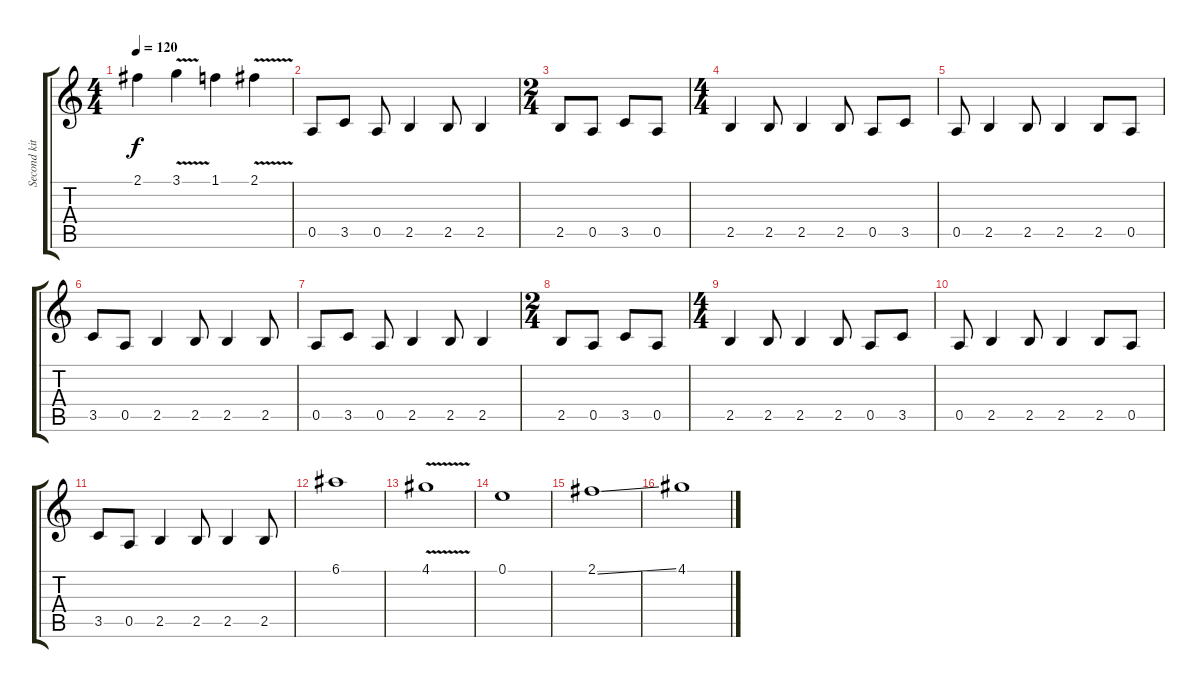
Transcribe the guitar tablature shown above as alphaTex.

\track ("Second kitara" "Second kit") {instrument overdrivenguitar}
\staff {score tabs}
\tuning (E4 B3 G3 D3 A2 D2) {hide}
\ts (4 4)
\tempo 120
\clef g2
\ks c
2.1.4{dy f} 3.1{v}.4 1.1.4 2.1{v}.4 |
0.5.8 3.5.8 0.5.8 2.5.4 2.5.8 2.5.4 |
\ts (2 4)
2.5.8 0.5.8 3.5.8 0.5.8 |
\ts (4 4)
2.5.4 2.5.8 2.5.4 2.5.8 0.5.8 3.5.8 |
0.5.8 2.5.4 2.5.8 2.5.4 2.5.8 0.5.8 |
3.5.8 0.5.8 2.5.4 2.5.8 2.5.4 2.5.8 |
0.5.8 3.5.8 0.5.8 2.5.4 2.5.8 2.5.4 |
\ts (2 4)
2.5.8 0.5.8 3.5.8 0.5.8 |
\ts (4 4)
2.5.4 2.5.8 2.5.4 2.5.8 0.5.8 3.5.8 |
0.5.8 2.5.4 2.5.8 2.5.4 2.5.8 0.5.8 |
3.5.8 0.5.8 2.5.4 2.5.8 2.5.4 2.5.8 |
6.1.1 |
4.1{v}.1 |
0.1.1 |
2.1{ss}.1 |
4.1.1
